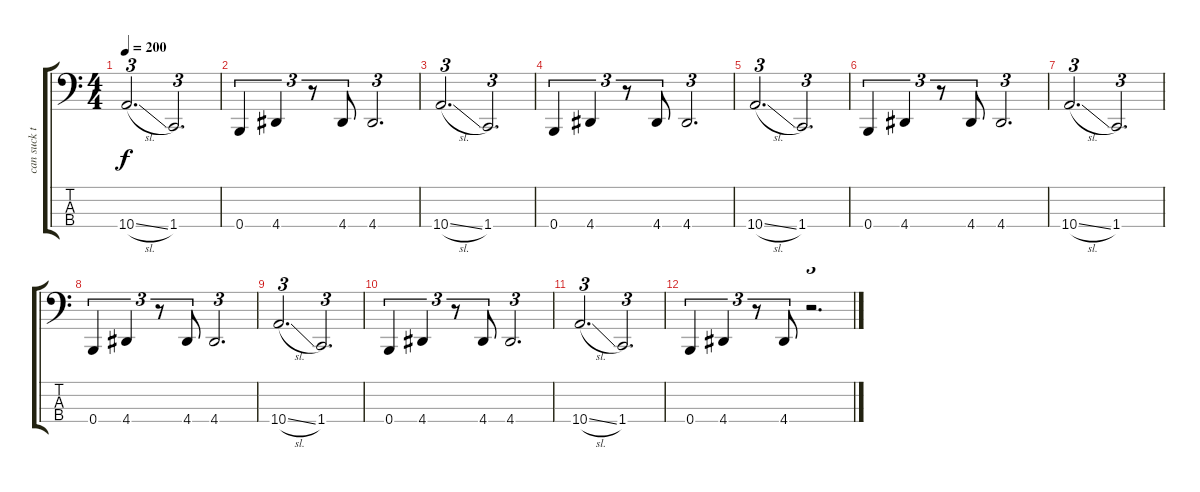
\track ("can suck these" "can suck t") {instrument electricbasspick}
\staff {score tabs}
\tuning (E2 B1 Gb1 B0) {hide}
\ts (4 4)
\tempo 200
\clef f4
\ks c
10.4{sl}.2{d tu (3 2) dy f} 1.4.2{d tu (3 2)} |
0.4.4{tu (3 2)} 4.4.4{tu (3 2)} r.8{tu (3 2)} 4.4.8{tu (3 2)} 4.4.2{d tu (3 2)} |
10.4{sl}.2{d tu (3 2)} 1.4.2{d tu (3 2)} |
0.4.4{tu (3 2)} 4.4.4{tu (3 2)} r.8{tu (3 2)} 4.4.8{tu (3 2)} 4.4.2{d tu (3 2)} |
10.4{sl}.2{d tu (3 2)} 1.4.2{d tu (3 2)} |
0.4.4{tu (3 2)} 4.4.4{tu (3 2)} r.8{tu (3 2)} 4.4.8{tu (3 2)} 4.4.2{d tu (3 2)} |
10.4{sl}.2{d tu (3 2)} 1.4.2{d tu (3 2)} |
0.4.4{tu (3 2)} 4.4.4{tu (3 2)} r.8{tu (3 2)} 4.4.8{tu (3 2)} 4.4.2{d tu (3 2)} |
10.4{sl}.2{d tu (3 2)} 1.4.2{d tu (3 2)} |
0.4.4{tu (3 2)} 4.4.4{tu (3 2)} r.8{tu (3 2)} 4.4.8{tu (3 2)} 4.4.2{d tu (3 2)} |
10.4{sl}.2{d tu (3 2)} 1.4.2{d tu (3 2)} |
0.4.4{tu (3 2)} 4.4.4{tu (3 2)} r.8{tu (3 2)} 4.4.8{tu (3 2)} r.2{d tu (3 2)}
